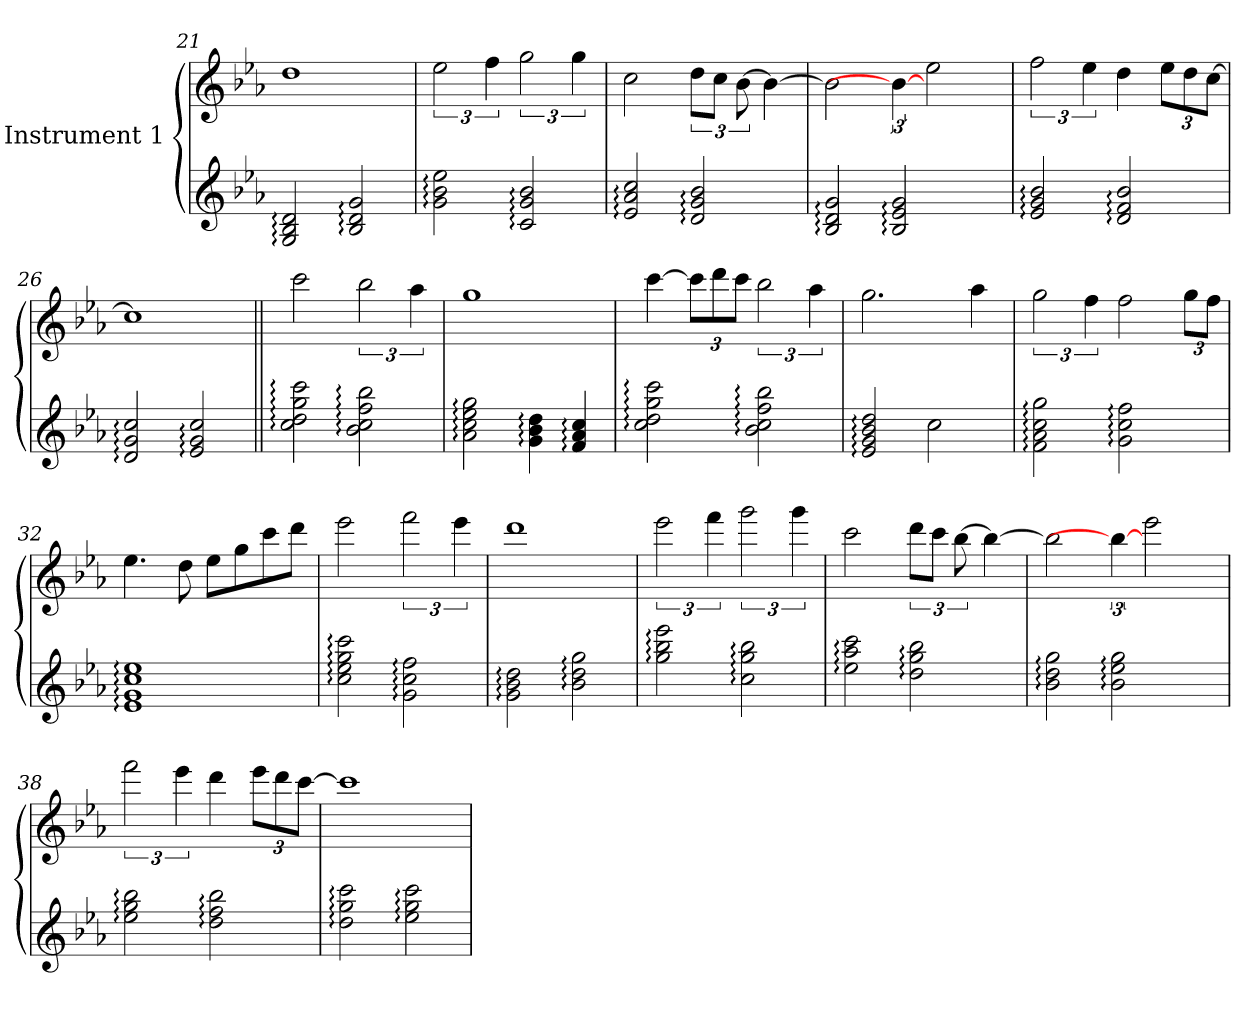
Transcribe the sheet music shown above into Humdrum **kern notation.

**kern	**kern
*part1	*part1
*staff2	*staff1
*I"Instrument 1	*
!!LO:PB:g=z
*clefG2	*clefG2
*k[b-e-a-]	*k[b-e-a-]
*E-:	*E-:
=21	=21
2d/: 2B-/: 2G/:	1dd
2d/: 2B-/: 2g/:	.
=22	=22
2g\: 2ee-\: 2b-\:	3ee-\
.	6ff\
2g/: 2b-/: 2c/:	3gg\
.	6gg\
=23	=23
2e-/: 2a-/: 2cc/:	2cc\
2g/: 2d/: 2b-/:	12dd\L
.	12cc\J
.	[>12b-\
.	4b-\_
=24	=24
2B-/: 2g/: 2d/:	2b-\]
2g/: 2e-/: 2B-/:	6b-\_
.	2ee-\
6ryy	.
!!LO:LB:g=z
=25	=25
2g/: 2e-/: 2b-/:	3ff\
.	6ee-\
2f/: 2b-/: 2d/:	4dd\
.	12ee-\L
.	12dd<\
.	[>12cc\J
=26	=26
2g/: 2d/: 2cc/:	1cc]
2g/: 2e-/: 2cc/:	.
=27||	=27||
2cc\: 2gg\: 2dd\: 2ccc\:	2ccc\
2b-\: 2bb-\: 2ff\: 2cc\:	3bb-\
.	6aa-\
=28	=28
2ee-\: 2cc\: 2a-\: 2gg\:	1gg
4dd\: 4b-\: 4g\:	.
4a-/: 4f/: 4cc/:	.
!!LO:LB:g=z
=29	=29
2cc\: 2dd\: 2gg\: 2ccc\:	[>4ccc\
*	*Xbrackettup
.	12ccc\L]
.	12ddd\
.	12ccc\J
*	*brackettup
2b-\: 2bb-\: 2ff\: 2cc\:	3bb-\
.	6aa-\
=30	=30
2e-/: 2dd/: 2b-/: 2g/:	2.gg\
2cc:\	.
.	4aa-\
=31	=31
2f\: 2a-\: 2gg\: 2cc\:	3gg\
.	6ff\
2cc\: 2ff\: 2g\:	2ff\
6ryy	12gg\L
.	12ff\J
!!LO:LB:g=z
=32	=32
1ee-: 1cc: 1g: 1e-:	4.ee-\
.	8dd\
.	8ee-\L
.	8gg\
.	8ccc\
.	8ddd\J
=33	=33
2cc\: 2ee-\: 2ccc\: 2gg\:	2eee-\
2ff\: 2cc\: 2g\:	3fff\
.	6eee-\
=34	=34
2b-\: 2g\: 2dd\:	1ddd
2dd\: 2b-\: 2gg\:	.
=35	=35
2gg\: 2eee-\: 2bb-\:	3eee-\
.	6fff\
2bb-\: 2gg\: 2cc\:	3ggg\
.	6ggg\
!!LO:LB:g=z
=36	=36
2ccc\: 2aa-\: 2ee-\:	2ccc\
2gg\: 2dd\: 2bb-\:	12ddd\L
.	12ccc\J
.	[>12bb-\
.	4bb-\_
=37	=37
2b-\: 2gg\: 2dd\:	2bb-\]
2gg\: 2ee-\: 2b-\:	6bb-\_
.	2eee-\
6ryy	.
=38	=38
2ee-\: 2gg\: 2bb-\:	3fff\
.	6eee-\
2bb-\: 2dd\: 2ff\:	4ddd\
*	*Xbrackettup
.	12eee-\L
.	12ddd\
.	[>12ccc\J
=39	=39
2gg\: 2dd\: 2ccc\:	1ccc]
2ee-\: 2gg\: 2ccc\:	.
=!	=!
*-	*-
